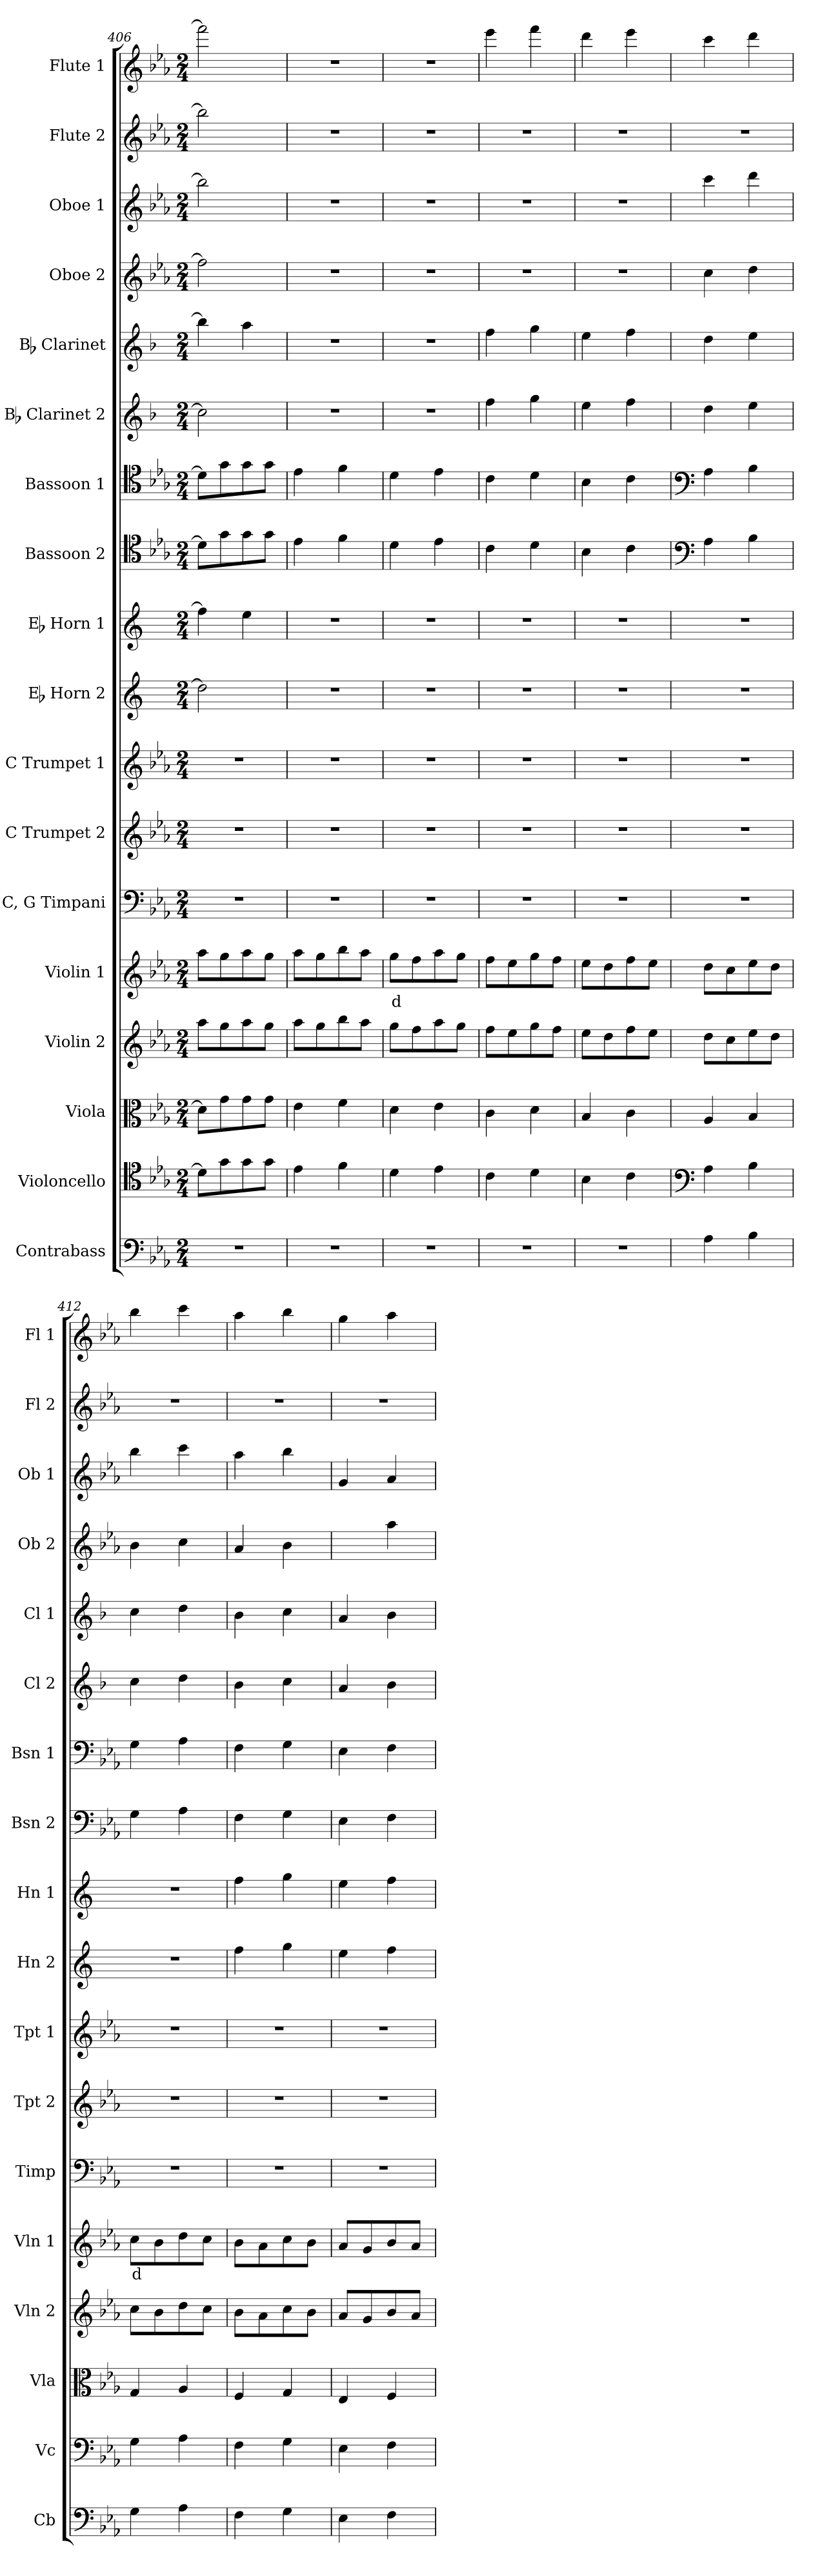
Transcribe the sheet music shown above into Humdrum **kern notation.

**kern	**kern	**kern	**kern	**kern	**text	**kern	**kern	**kern	**kern	**kern	**kern	**kern	**kern	**kern	**kern	**kern	**kern	**kern
*part18	*part17	*part16	*part15	*part14	*part14	*part13	*part12	*part11	*part10	*part9	*part8	*part7	*part6	*part5	*part4	*part3	*part2	*part1
*staff18	*staff17	*staff16	*staff15	*staff14	*staff14	*staff13	*staff12	*staff11	*staff10	*staff9	*staff8	*staff7	*staff6	*staff5	*staff4	*staff3	*staff2	*staff1
*I"Contrabass	*I"Violoncello	*I"Viola	*I"Violin 2	*I"Violin 1	*	*I"C, G Timpani	*I"C Trumpet 2	*I"C Trumpet 1	*I"Eb Horn 2	*I"Eb Horn 1	*I"Bassoon 2	*I"Bassoon 1	*I"Bb Clarinet 2	*I"Bb Clarinet	*I"Oboe 2	*I"Oboe 1	*I"Flute 2	*I"Flute 1
*I'Cb	*I'Vc	*I'Vla	*I'Vln 2	*I'Vln 1	*	*I'Timp	*I'Tpt 2	*I'Tpt 1	*I'Hn 2	*I'Hn 1	*I'Bsn 2	*I'Bsn 1	*I'Cl 2	*I'Cl 1	*I'Ob 2	*I'Ob 1	*I'Fl 2	*I'Fl 1
*clefF4	*clefC4	*clefC3	*clefG2	*clefG2	*	*clefF4	*clefG2	*clefG2	*clefG2	*clefG2	*clefC4	*clefC4	*clefG2	*clefG2	*clefG2	*clefG2	*clefG2	*clefG2
*ITrd7c12	*	*	*	*	*	*	*	*	*ITrd5c9	*ITrd5c9	*	*	*ITrd1c2	*ITrd1c2	*	*	*	*
*k[b-e-a-]	*k[b-e-a-]	*k[b-e-a-]	*k[b-e-a-]	*k[b-e-a-]	*	*k[b-e-a-]	*k[b-e-a-]	*k[b-e-a-]	*k[b-e-a-]	*k[b-e-a-]	*k[b-e-a-]	*k[b-e-a-]	*k[b-e-a-]	*k[b-e-a-]	*k[b-e-a-]	*k[b-e-a-]	*k[b-e-a-]	*k[b-e-a-]
*M2/4	*M2/4	*M2/4	*M2/4	*M2/4	*	*M2/4	*M2/4	*M2/4	*M2/4	*M2/4	*M2/4	*M2/4	*M2/4	*M2/4	*M2/4	*M2/4	*M2/4	*M2/4
=406	=406	=406	=406	=406	=406	=406	=406	=406	=406	=406	=406	=406	=406	=406	=406	=406	=406	=406
2r	8d\L]	8d\L]	8aa-\L	8aa-\L	.	2r	2r	2r	2f\]	4a-\]	8d\L]	8d\L]	2b\]	4aa-\]	2ff\]	2bb\]	2bbn\]	2fff\]
.	8g\	8g\	8gg\	8gg\	.	.	.	.	.	.	8g\	8g\	.	.	.	.	.	.
.	8g\	8g\	8aa-\	8aa-\	.	.	.	.	.	4g\	8g\	8g\	.	4gg\	.	.	.	.
.	8g\J	8g\J	8gg\J	8gg\J	.	.	.	.	.	.	8g\J	8g\J	.	.	.	.	.	.
=407	=407	=407	=407	=407	=407	=407	=407	=407	=407	=407	=407	=407	=407	=407	=407	=407	=407	=407
2r	4e-\	4e-\	8aa-\L	8aa-\L	.	2r	2r	2r	2r	2r	4e-\	4e-\	2r	2r	2r	2r	2r	2r
.	.	.	8gg\	8gg\	.	.	.	.	.	.	.	.	.	.	.	.	.	.
.	4f\	4f\	8bb-\	8bb-\	.	.	.	.	.	.	4f\	4f\	.	.	.	.	.	.
.	.	.	8aa-\J	8aa-\J	.	.	.	.	.	.	.	.	.	.	.	.	.	.
=408	=408	=408	=408	=408	=408	=408	=408	=408	=408	=408	=408	=408	=408	=408	=408	=408	=408	=408
!	!	!	!	!	!LO:LY:b:color=#FF0000	!	!	!	!	!	!	!	!	!	!	!	!	!
2r	4d\	4d\	8gg\L	8gg\L	d	2r	2r	2r	2r	2r	4d\	4d\	2r	2r	2r	2r	2r	2r
.	.	.	8ff\	8ff\	.	.	.	.	.	.	.	.	.	.	.	.	.	.
.	4e-\	4e-\	8aa-\	8aa-\	.	.	.	.	.	.	4e-\	4e-\	.	.	.	.	.	.
.	.	.	8gg\J	8gg\J	.	.	.	.	.	.	.	.	.	.	.	.	.	.
=409	=409	=409	=409	=409	=409	=409	=409	=409	=409	=409	=409	=409	=409	=409	=409	=409	=409	=409
2r	4c\	4c\	8ff\L	8ff\L	.	2r	2r	2r	2r	2r	4c\	4c\	4ee-\	4ee-\	2r	2r	2r	4eee-\
.	.	.	8ee-\	8ee-\	.	.	.	.	.	.	.	.	.	.	.	.	.	.
.	4d\	4d\	8gg\	8gg\	.	.	.	.	.	.	4d\	4d\	4ff\	4ff\	.	.	.	4fff\
.	.	.	8ff\J	8ff\J	.	.	.	.	.	.	.	.	.	.	.	.	.	.
!!LO:PB:g=z
=410	=410	=410	=410	=410	=410	=410	=410	=410	=410	=410	=410	=410	=410	=410	=410	=410	=410	=410
2r	4B-\	4B-/	8ee-\L	8ee-\L	.	2r	2r	2r	2r	2r	4B-\	4B-\	4dd\	4dd\	2r	2r	2r	4ddd\
.	.	.	8dd\	8dd\	.	.	.	.	.	.	.	.	.	.	.	.	.	.
.	4c\	4c\	8ff\	8ff\	.	.	.	.	.	.	4c\	4c\	4ee-\	4ee-\	.	.	.	4eee-\
.	.	.	8ee-\J	8ee-\J	.	.	.	.	.	.	.	.	.	.	.	.	.	.
=411	=411	=411	=411	=411	=411	=411	=411	=411	=411	=411	=411	=411	=411	=411	=411	=411	=411	=411
*	*clefF4	*	*	*	*	*	*	*	*	*	*clefF4	*clefF4	*	*	*	*	*	*
4AA-\	4A-\	4A-/	8dd\L	8dd\L	.	2r	2r	2r	2r	2r	4A-\	4A-\	4cc\	4cc\	4cc\	4ccc\	2r	4ccc\
.	.	.	8cc\	8cc\	.	.	.	.	.	.	.	.	.	.	.	.	.	.
4BB-\	4B-\	4B-/	8ee-\	8ee-\	.	.	.	.	.	.	4B-\	4B-\	4dd\	4dd\	4dd\	4ddd\	.	4ddd\
.	.	.	8dd\J	8dd\J	.	.	.	.	.	.	.	.	.	.	.	.	.	.
=412	=412	=412	=412	=412	=412	=412	=412	=412	=412	=412	=412	=412	=412	=412	=412	=412	=412	=412
!	!	!	!	!	!LO:LY:b:color=#FF0000	!	!	!	!	!	!	!	!	!	!	!	!	!
4GG\	4G\	4G/	8cc\L	8cc\L	d	2r	2r	2r	2r	2r	4G\	4G\	4b-\	4b-\	4b-\	4bb-\	2r	4bb-\
.	.	.	8b-\	8b-\	.	.	.	.	.	.	.	.	.	.	.	.	.	.
4AA-\	4A-\	4A-/	8dd\	8dd\	.	.	.	.	.	.	4A-\	4A-\	4cc\	4cc\	4cc\	4ccc\	.	4ccc\
.	.	.	8cc\J	8cc\J	.	.	.	.	.	.	.	.	.	.	.	.	.	.
=413	=413	=413	=413	=413	=413	=413	=413	=413	=413	=413	=413	=413	=413	=413	=413	=413	=413	=413
4FF\	4F\	4F/	8b-\L	8b-\L	.	2r	2r	2r	4a-\	4a-\	4F\	4F\	4a-\	4a-\	4a-/	4aa-\	2r	4aa-\
.	.	.	8a-\	8a-\	.	.	.	.	.	.	.	.	.	.	.	.	.	.
4GG\	4G\	4G/	8cc\	8cc\	.	.	.	.	4b-\	4b-\	4G\	4G\	4b-\	4b-\	4b-\	4bb-\	.	4bb-\
.	.	.	8b-\J	8b-\J	.	.	.	.	.	.	.	.	.	.	.	.	.	.
=414	=414	=414	=414	=414	=414	=414	=414	=414	=414	=414	=414	=414	=414	=414	=414	=414	=414	=414
4EE-\	4E-\	4E-/	8a-/L	8a-/L	.	2r	2r	2r	4g\	4g\	4E-\	4E-\	4g/	4g/	4ryy	4g/	2r	4gg\
.	.	.	8g/	8g/	.	.	.	.	.	.	.	.	.	.	.	.	.	.
4FF\	4F\	4F/	8b-/	8b-/	.	.	.	.	4a-\	4a-\	4F\	4F\	4a-\	4a-\	4aa-\	4a-/	.	4aa-\
.	.	.	8a-/J	8a-/J	.	.	.	.	.	.	.	.	.	.	.	.	.	.
=	=	=	=	=	=	=	=	=	=	=	=	=	=	=	=	=	=	=
*-	*-	*-	*-	*-	*-	*-	*-	*-	*-	*-	*-	*-	*-	*-	*-	*-	*-	*-
